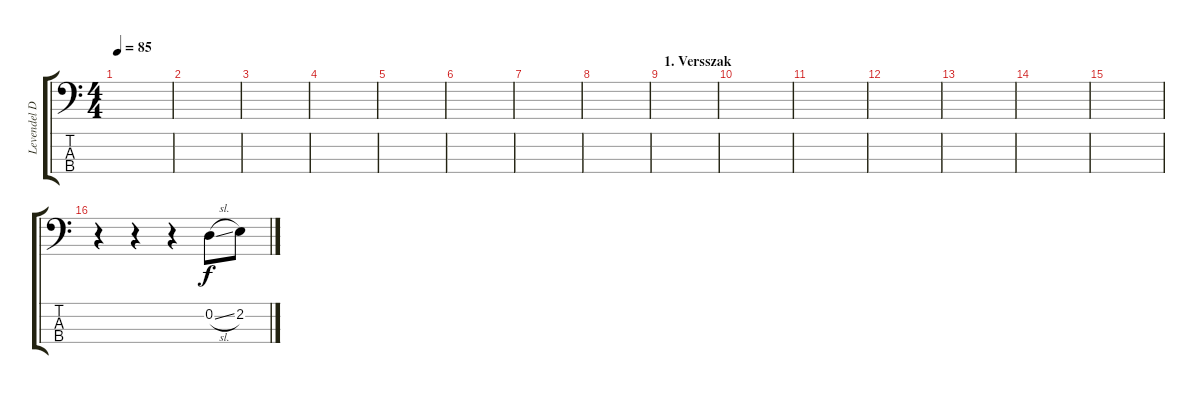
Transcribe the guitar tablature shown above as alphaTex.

\track ("Levendel Dávid - Basszus" "Levendel D") {instrument electricbassfinger}
\staff {score tabs}
\tuning (G2 D2 A1 E1) {hide}
\ts (4 4)
\tempo 85
\clef f4
\ks c
|
|
|
|
|
|
|
|
\section ("" "1. Versszak")
|
|
|
|
|
|
|
r.4 r.4 r.4 0.2{sl}.8 2.2.8
